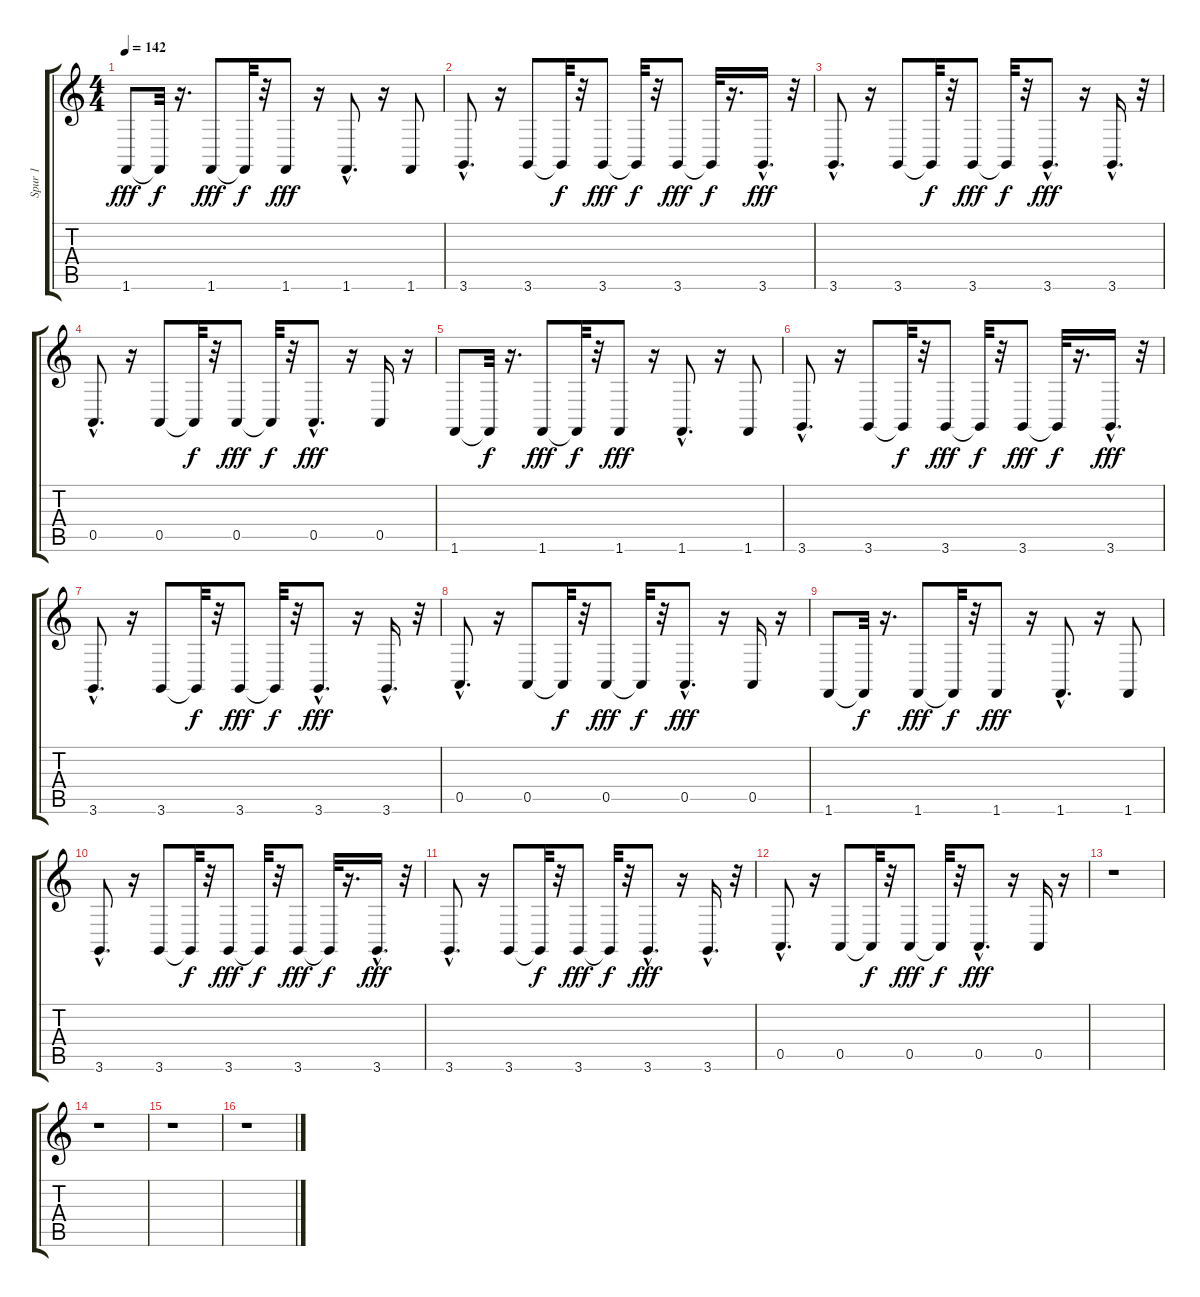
\track ("Spur 1" "Spur 1") {instrument percussiveorgan}
\staff {score tabs}
\tuning (E4 B3 G3 D3 A2 E2) {hide}
\ts (4 4)
\tempo 142
\clef g2
\ks c
1.6.8{dy fff} 1.6{t}.32{dy f} r.16{d} 1.6.8{dy fff} 1.6{t}.32{dy f} r.32 1.6.8{dy fff} r.16 1.6{hac}.8{d} r.16 1.6.8 |
3.6{hac}.8{d} r.16 3.6.8 3.6{t}.32{dy f} r.32 3.6.8{dy fff} 3.6{t}.32{dy f} r.32 3.6.8{dy fff} 3.6{t}.32{dy f} r.16{d} 3.6{hac}.16{d dy fff} r.32 |
3.6{hac}.8{d} r.16 3.6.8 3.6{t}.32{dy f} r.32 3.6.8{dy fff} 3.6{t}.32{dy f} r.32 3.6{hac}.8{d dy fff} r.16 3.6{hac}.16{d} r.32 |
0.5{hac}.8{d} r.16 0.5.8 0.5{t}.32{dy f} r.32 0.5.8{dy fff} 0.5{t}.32{dy f} r.32 0.5{hac}.8{d dy fff} r.16 0.5.16 r.16 |
1.6.8 1.6{t}.32{dy f} r.16{d} 1.6.8{dy fff} 1.6{t}.32{dy f} r.32 1.6.8{dy fff} r.16 1.6{hac}.8{d} r.16 1.6.8 |
3.6{hac}.8{d} r.16 3.6.8 3.6{t}.32{dy f} r.32 3.6.8{dy fff} 3.6{t}.32{dy f} r.32 3.6.8{dy fff} 3.6{t}.32{dy f} r.16{d} 3.6{hac}.16{d dy fff} r.32 |
3.6{hac}.8{d} r.16 3.6.8 3.6{t}.32{dy f} r.32 3.6.8{dy fff} 3.6{t}.32{dy f} r.32 3.6{hac}.8{d dy fff} r.16 3.6{hac}.16{d} r.32 |
0.5{hac}.8{d} r.16 0.5.8 0.5{t}.32{dy f} r.32 0.5.8{dy fff} 0.5{t}.32{dy f} r.32 0.5{hac}.8{d dy fff} r.16 0.5.16 r.16 |
1.6.8 1.6{t}.32{dy f} r.16{d} 1.6.8{dy fff} 1.6{t}.32{dy f} r.32 1.6.8{dy fff} r.16 1.6{hac}.8{d} r.16 1.6.8 |
3.6{hac}.8{d} r.16 3.6.8 3.6{t}.32{dy f} r.32 3.6.8{dy fff} 3.6{t}.32{dy f} r.32 3.6.8{dy fff} 3.6{t}.32{dy f} r.16{d} 3.6{hac}.16{d dy fff} r.32 |
3.6{hac}.8{d} r.16 3.6.8 3.6{t}.32{dy f} r.32 3.6.8{dy fff} 3.6{t}.32{dy f} r.32 3.6{hac}.8{d dy fff} r.16 3.6{hac}.16{d} r.32 |
0.5{hac}.8{d} r.16 0.5.8 0.5{t}.32{dy f} r.32 0.5.8{dy fff} 0.5{t}.32{dy f} r.32 0.5{hac}.8{d dy fff} r.16 0.5.16 r.16 |
r.1 |
r.1 |
r.1 |
r.1
